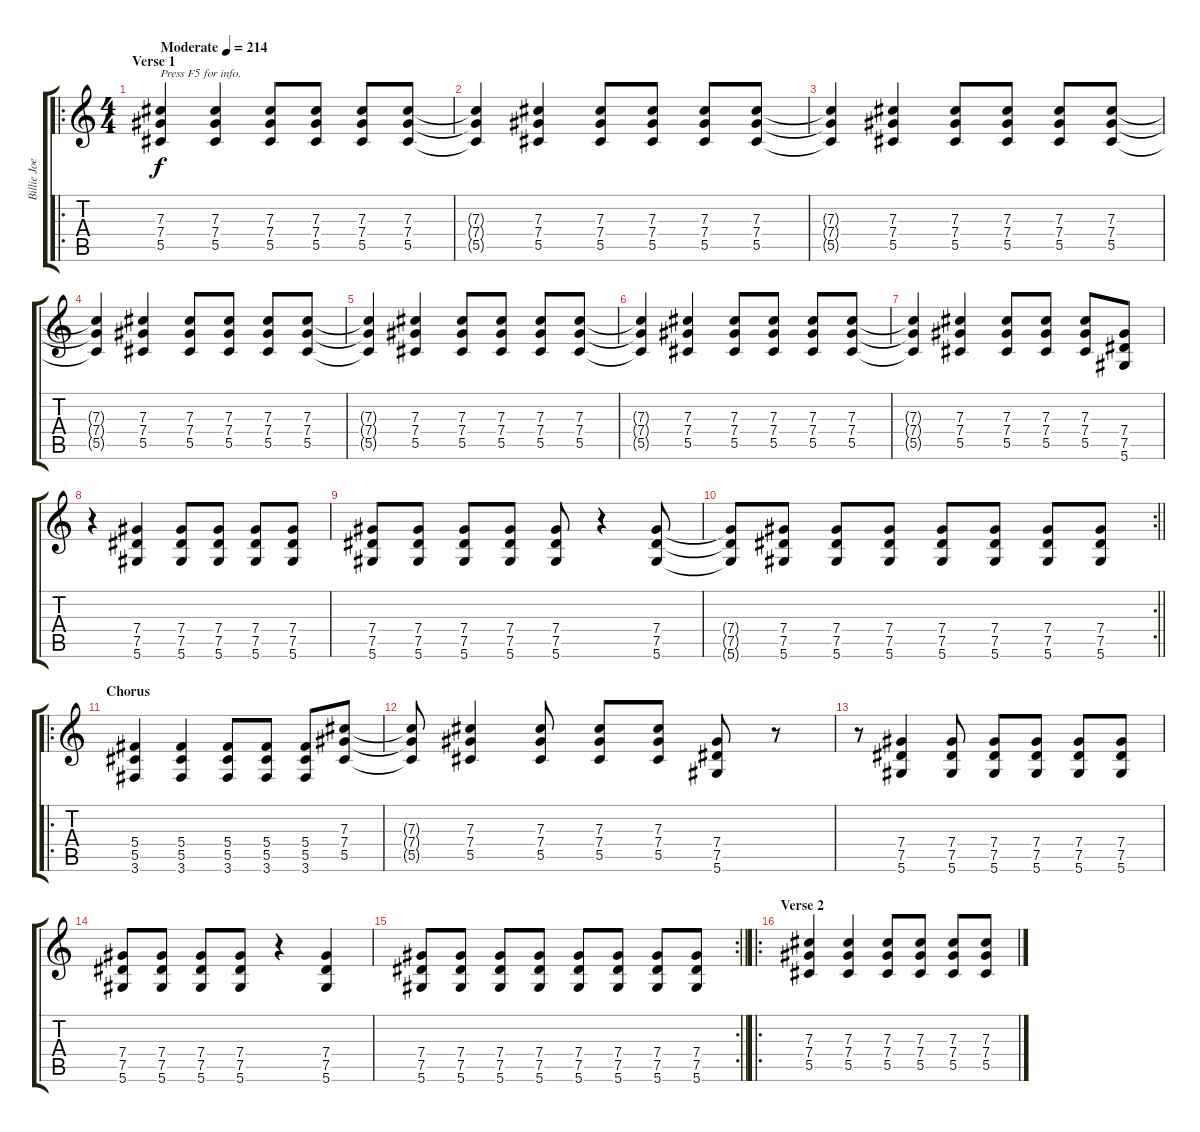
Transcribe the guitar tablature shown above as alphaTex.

\track ("Billie Joe Armstrong" "Billie Joe") {instrument distortionguitar}
\staff {score tabs}
\tuning (Eb4 Bb3 Gb3 Db3 Ab2 Eb2) {hide}
\ro
\ts (4 4)
\section ("" "Verse 1")
\tempo (214 "Moderate")
\clef g2
\ks c
(7.3 7.4 5.5).4{txt "Press F5 for info." dy f instrument distortionguitar} (7.3 7.4 5.5).4 (7.3 7.4 5.5).8 (7.3 7.4 5.5).8 (7.3 7.4 5.5).8 (7.3 7.4 5.5).8 |
(7.3{t} 7.4{t} 5.5{t}).4 (7.3 7.4 5.5).4 (7.3 7.4 5.5).8 (7.3 7.4 5.5).8 (7.3 7.4 5.5).8 (7.3 7.4 5.5).8 |
(7.3{t} 7.4{t} 5.5{t}).4 (7.3 7.4 5.5).4 (7.3 7.4 5.5).8 (7.3 7.4 5.5).8 (7.3 7.4 5.5).8 (7.3 7.4 5.5).8 |
(7.3{t} 7.4{t} 5.5{t}).4 (7.3 7.4 5.5).4 (7.3 7.4 5.5).8 (7.3 7.4 5.5).8 (7.3 7.4 5.5).8 (7.3 7.4 5.5).8 |
(7.3{t} 7.4{t} 5.5{t}).4 (7.3 7.4 5.5).4 (7.3 7.4 5.5).8 (7.3 7.4 5.5).8 (7.3 7.4 5.5).8 (7.3 7.4 5.5).8 |
(7.3{t} 7.4{t} 5.5{t}).4 (7.3 7.4 5.5).4 (7.3 7.4 5.5).8 (7.3 7.4 5.5).8 (7.3 7.4 5.5).8 (7.3 7.4 5.5).8 |
(7.3{t} 7.4{t} 5.5{t}).4 (7.3 7.4 5.5).4 (7.3 7.4 5.5).8 (7.3 7.4 5.5).8 (7.3 7.4 5.5).8 (7.4 7.5 5.6).8 |
r.4 (7.4 7.5 5.6).4 (7.4 7.5 5.6).8 (7.4 7.5 5.6).8 (7.4 7.5 5.6).8 (7.4 7.5 5.6).8 |
(7.4 7.5 5.6).8 (7.4 7.5 5.6).8 (7.4 7.5 5.6).8 (7.4 7.5 5.6).8 (7.4 7.5 5.6).8 r.4 (7.4 7.5 5.6).8 |
\rc 2
\barLineRight lightlight
(7.4{t} 7.5{t} 5.6{t}).8 (7.4 7.5 5.6).8 (7.4 7.5 5.6).8 (7.4 7.5 5.6).8 (7.4 7.5 5.6).8 (7.4 7.5 5.6).8 (7.4 7.5 5.6).8 (7.4 7.5 5.6).8 |
\ro
\section ("" "Chorus")
(5.4 5.5 3.6).4 (5.4 5.5 3.6).4 (5.4 5.5 3.6).8 (5.4 5.5 3.6).8 (5.4 5.5 3.6).8 (7.3 7.4 5.5).8 |
(7.3{t} 7.4{t} 5.5{t}).8 (7.3 7.4 5.5).4 (7.3 7.4 5.5).8 (7.3 7.4 5.5).8 (7.3 7.4 5.5).8 (7.4 7.5 5.6).8 r.8 |
r.8 (7.4 7.5 5.6).4 (7.4 7.5 5.6).8 (7.4 7.5 5.6).8 (7.4 7.5 5.6).8 (7.4 7.5 5.6).8 (7.4 7.5 5.6).8 |
(7.4 7.5 5.6).8 (7.4 7.5 5.6).8 (7.4 7.5 5.6).8 (7.4 7.5 5.6).8 r.4 (7.4 7.5 5.6).4 |
\rc 2
\barLineRight lightlight
(7.4 7.5 5.6).8 (7.4 7.5 5.6).8 (7.4 7.5 5.6).8 (7.4 7.5 5.6).8 (7.4 7.5 5.6).8 (7.4 7.5 5.6).8 (7.4 7.5 5.6).8 (7.4 7.5 5.6).8 |
\ro
\section ("" "Verse 2")
(7.3 7.4 5.5).4 (7.3 7.4 5.5).4 (7.3 7.4 5.5).8 (7.3 7.4 5.5).8 (7.3 7.4 5.5).8 (7.3 7.4 5.5).8
